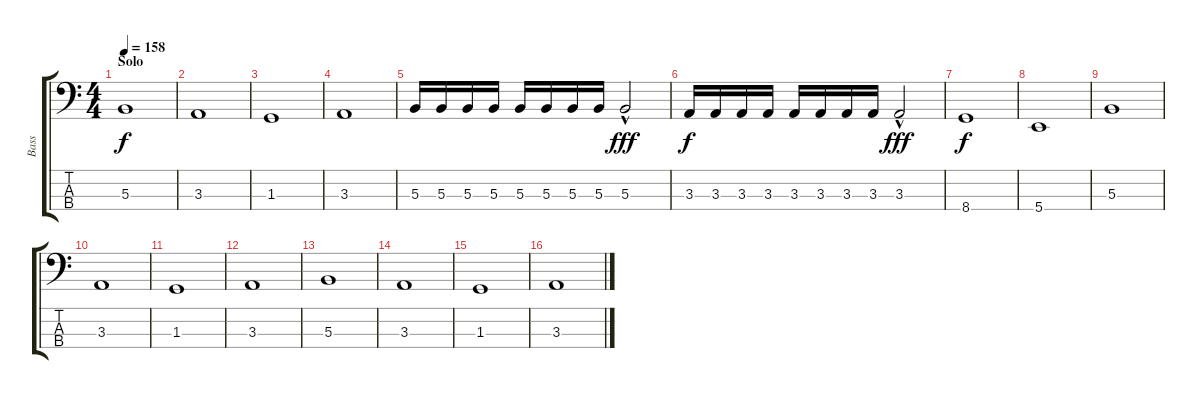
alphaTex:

\track ("Bass" "Bass") {instrument electricbassfinger}
\staff {score tabs}
\tuning (E2 B1 Gb1 B0) {hide}
\ts (4 4)
\section ("" "Solo")
\tempo 158
\clef f4
\ks c
5.3.1{dy f} |
3.3.1 |
1.3.1 |
3.3.1 |
5.3.16 5.3.16 5.3.16 5.3.16 5.3.16 5.3.16 5.3.16 5.3.16 5.3{hac}.2{dy fff} |
3.3.16{dy f} 3.3.16 3.3.16 3.3.16 3.3.16 3.3.16 3.3.16 3.3.16 3.3{hac}.2{dy fff} |
8.4.1{dy f} |
5.4.1 |
5.3.1 |
3.3.1 |
1.3.1 |
3.3.1 |
5.3.1 |
3.3.1 |
1.3.1 |
3.3.1
